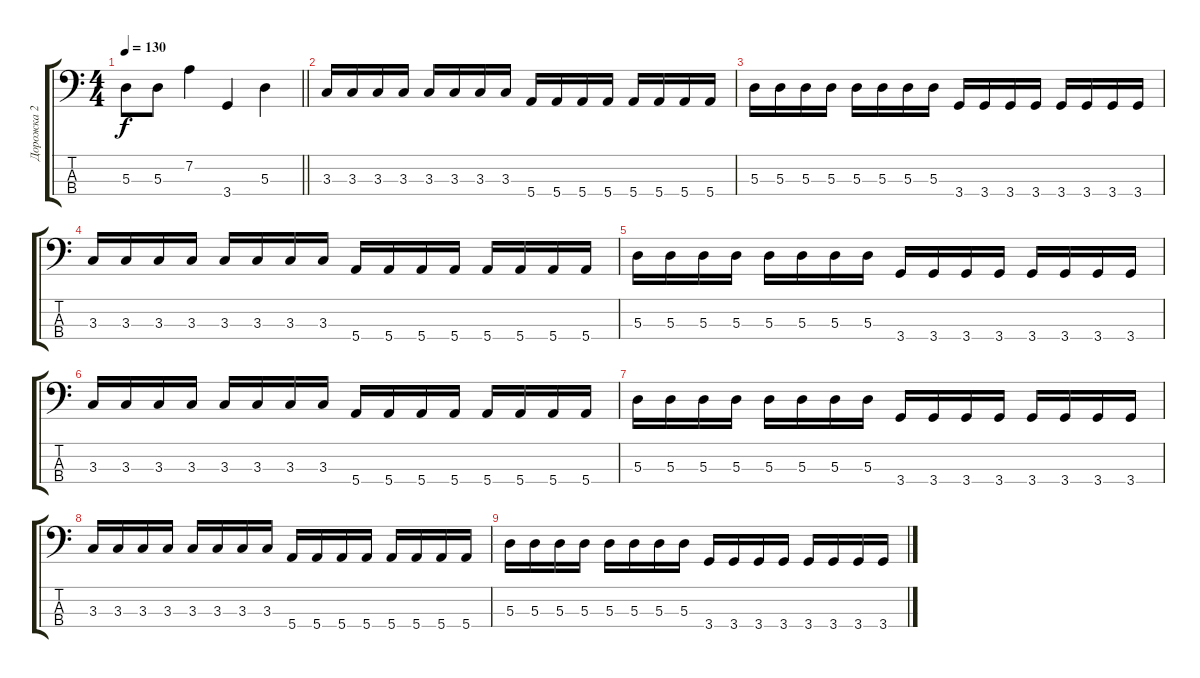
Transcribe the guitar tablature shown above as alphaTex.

\track ("Дорожка 2" "Дорожка 2") {instrument electricbasspick}
\staff {score tabs}
\tuning (G2 D2 A1 E1) {hide}
\ts (4 4)
\tempo 130
\clef f4
\barLineRight lightlight
\ks c
5.3.8{dy f} 5.3.8 7.2.4 3.4.4 5.3.4 |
3.3.16 3.3.16 3.3.16 3.3.16 3.3.16 3.3.16 3.3.16 3.3.16 5.4.16 5.4.16 5.4.16 5.4.16 5.4.16 5.4.16 5.4.16 5.4.16 |
5.3.16 5.3.16 5.3.16 5.3.16 5.3.16 5.3.16 5.3.16 5.3.16 3.4.16 3.4.16 3.4.16 3.4.16 3.4.16 3.4.16 3.4.16 3.4.16 |
3.3.16 3.3.16 3.3.16 3.3.16 3.3.16 3.3.16 3.3.16 3.3.16 5.4.16 5.4.16 5.4.16 5.4.16 5.4.16 5.4.16 5.4.16 5.4.16 |
5.3.16 5.3.16 5.3.16 5.3.16 5.3.16 5.3.16 5.3.16 5.3.16 3.4.16 3.4.16 3.4.16 3.4.16 3.4.16 3.4.16 3.4.16 3.4.16 |
3.3.16 3.3.16 3.3.16 3.3.16 3.3.16 3.3.16 3.3.16 3.3.16 5.4.16 5.4.16 5.4.16 5.4.16 5.4.16 5.4.16 5.4.16 5.4.16 |
5.3.16 5.3.16 5.3.16 5.3.16 5.3.16 5.3.16 5.3.16 5.3.16 3.4.16 3.4.16 3.4.16 3.4.16 3.4.16 3.4.16 3.4.16 3.4.16 |
3.3.16 3.3.16 3.3.16 3.3.16 3.3.16 3.3.16 3.3.16 3.3.16 5.4.16 5.4.16 5.4.16 5.4.16 5.4.16 5.4.16 5.4.16 5.4.16 |
5.3.16 5.3.16 5.3.16 5.3.16 5.3.16 5.3.16 5.3.16 5.3.16 3.4.16 3.4.16 3.4.16 3.4.16 3.4.16 3.4.16 3.4.16 3.4.16
